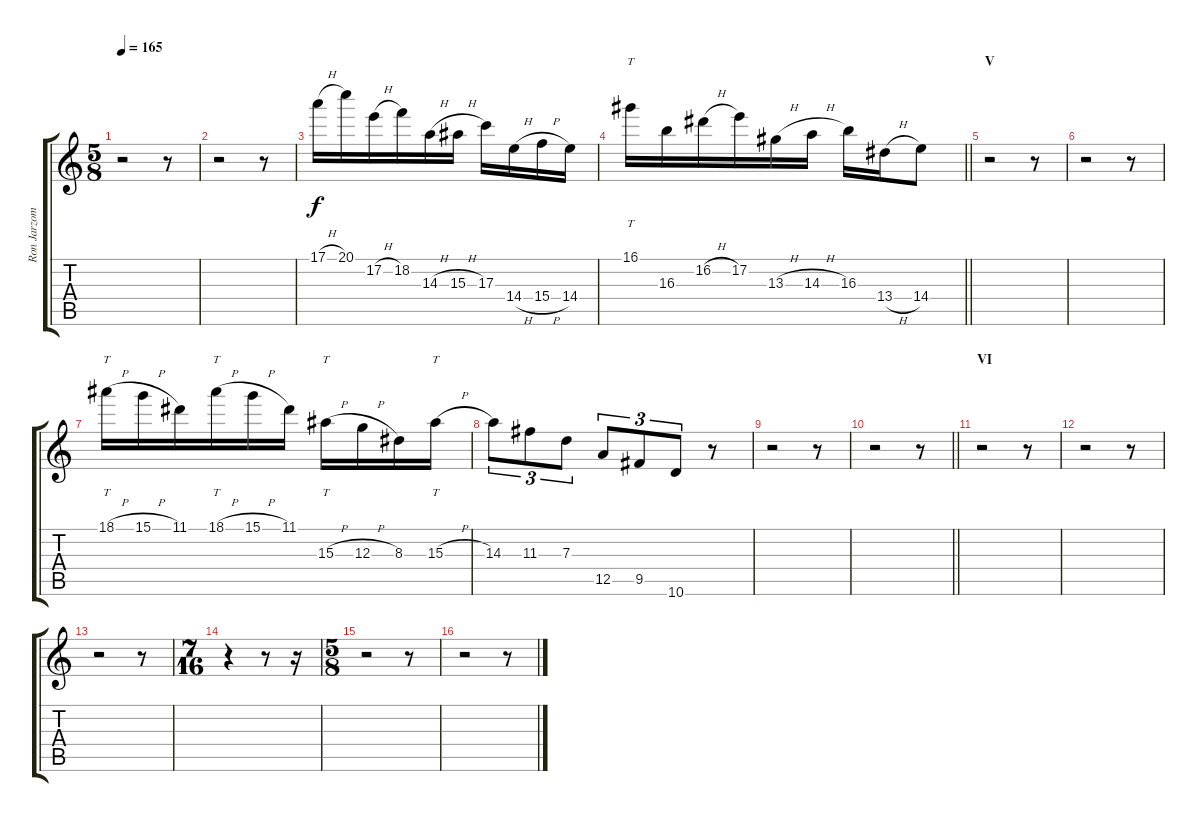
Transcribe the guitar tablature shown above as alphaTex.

\track ("Ron Jarzombek" "Ron Jarzom") {instrument distortionguitar}
\staff {score tabs}
\tuning (E4 B3 G3 D3 A2 E2) {hide}
\ts (5 8)
\tempo 165
\clef g2
\ks c
r.2{dy f} r.8 |
r.2 r.8 |
17.1{h}.16 20.1.16 17.2{h}.16 18.2.16 14.3{h}.16 15.3{h}.16 17.3.16 14.4{h}.16 15.4{h}.16 14.4.16 |
\barLineRight lightlight
16.1.16{tt} 16.3.16 16.2{h}.16 17.2.16 13.3{h}.16 14.3{h}.16 16.3.16 13.4{h}.16 14.4.8 |
\section ("" "V")
r.2 r.8 |
r.2 r.8 |
18.1{h}.16{tt} 15.1{h}.16 11.1.16 18.1{h}.16{tt} 15.1{h}.16 11.1.16 15.3{h}.16{tt} 12.3{h}.16 8.3.16 15.3{h}.16{tt} |
14.3.8{tu (3 2)} 11.3.8{tu (3 2)} 7.3.8{tu (3 2)} 12.5.8{tu (3 2)} 9.5.8{tu (3 2)} 10.6.8{tu (3 2)} r.8 |
r.2 r.8 |
\barLineRight lightlight
r.2 r.8 |
\section ("" "VI")
r.2 r.8 |
r.2 r.8 |
r.2 r.8 |
\ts (7 16)
r.4 r.8 r.16 |
\ts (5 8)
r.2 r.8 |
r.2 r.8
